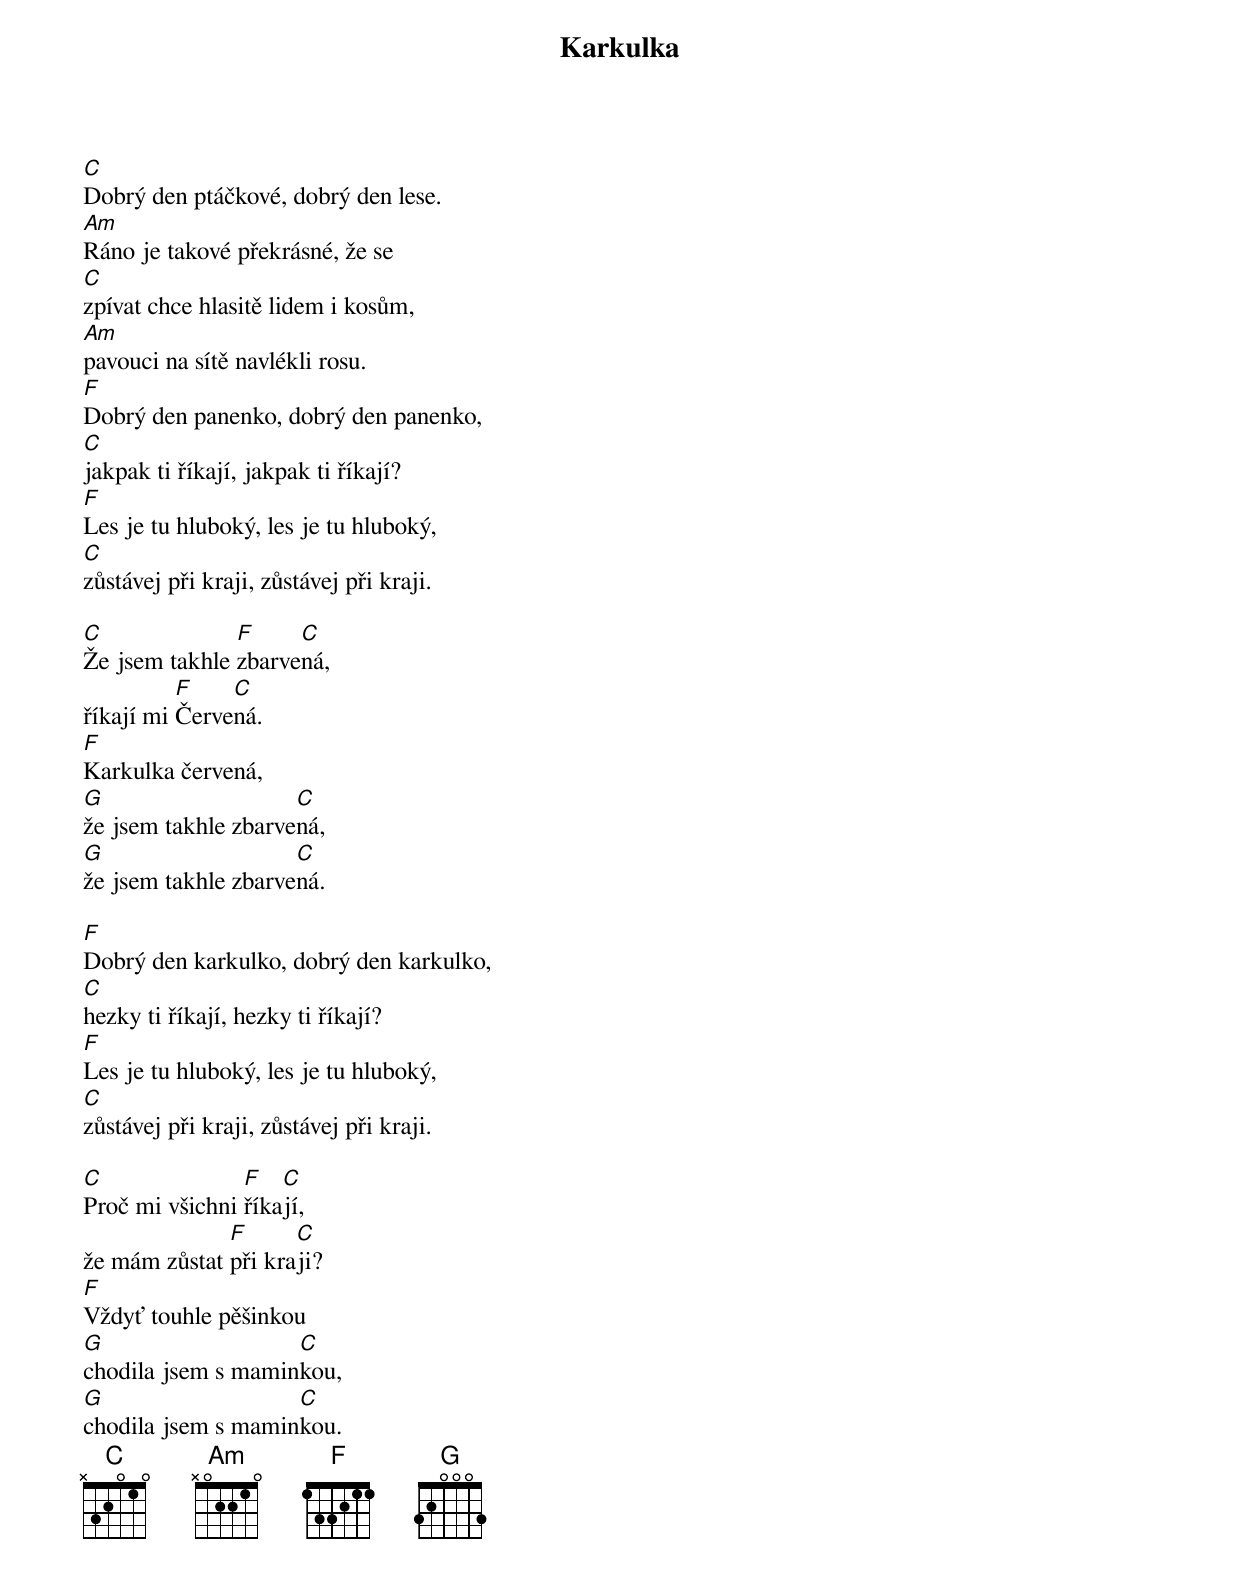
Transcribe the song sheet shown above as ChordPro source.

{title: Karkulka}
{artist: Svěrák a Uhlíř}
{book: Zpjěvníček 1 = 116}

[C]Dobrý den ptáčkové, dobrý den lese.
[Am]Ráno je takové překrásné, že se
[C]zpívat chce hlasitě lidem i kosům,
[Am]pavouci na sítě navlékli rosu.
[F]Dobrý den panenko, dobrý den panenko,
[C]jakpak ti říkají, jakpak ti říkají?
[F]Les je tu hluboký, les je tu hluboký,
[C]zůstávej při kraji, zůstávej při kraji.

[C]Že jsem takhle [F]zbarve[C]ná,
říkají mi [F]Červe[C]ná.
[F]Karkulka červená,
[G]že jsem takhle zbarve[C]ná,
[G]že jsem takhle zbarve[C]ná.

[F]Dobrý den karkulko, dobrý den karkulko,
[C]hezky ti říkají, hezky ti říkají?
[F]Les je tu hluboký, les je tu hluboký,
[C]zůstávej při kraji, zůstávej při kraji.

[C]Proč mi všichni [F]říka[C]jí,
že mám zůstat [F]při kra[C]ji?
[F]Vždyť touhle pěšinkou
[G]chodila jsem s mamin[C]kou,
[G]chodila jsem s mamin[C]kou.
